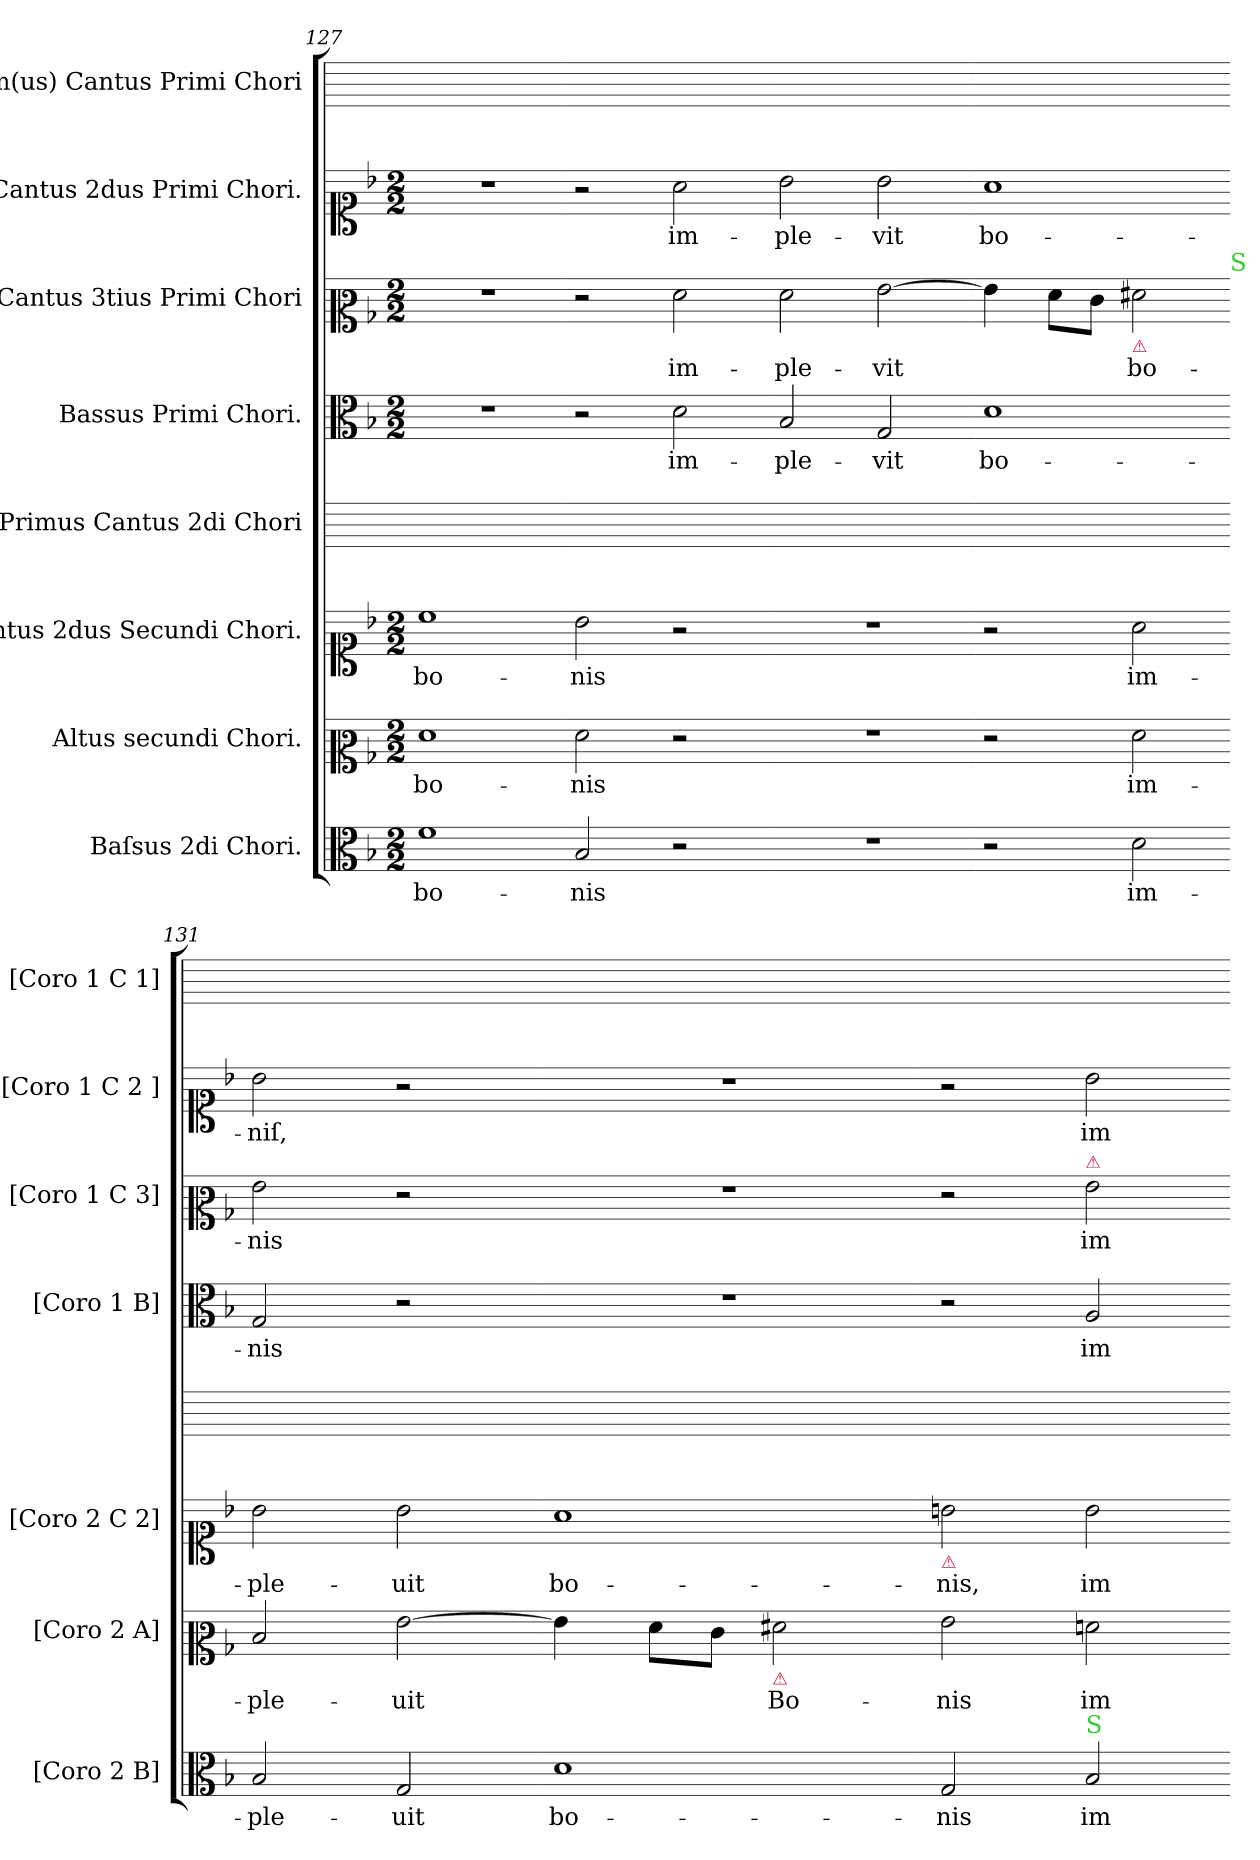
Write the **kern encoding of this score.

**kern	**text	**kern	**text	**kern	**text	**kern	**kern	**text	**kern	**text	**kern	**text	**kern
*part8	*part8	*part7	*part7	*part6	*part6	*part5	*part4	*part4	*part3	*part3	*part2	*part2	*part1
*staff8	*staff8	*staff7	*staff7	*staff6	*staff6	*staff5	*staff4	*staff4	*staff3	*staff3	*staff2	*staff2	*staff1
*I"Baſsus 2di Chori.	*	*I"Altus secundi Chori.	*	*I"Cantus 2dus Secundi Chori.	*	*I"Primus Cantus 2di Chori	*I"Bassus Primi Chori.	*	*I"Cantus 3tius Primi Chori	*	*I"Cantus 2dus Primi Chori.	*	*I"Im(us) Cantus Primi Chori
*I'[Coro 2 B]	*	*I'[Coro 2 A]	*	*I'[Coro 2 C 2]	*	*	*I'[Coro 1 B]	*	*I'[Coro 1 C 3]	*	*I'[Coro 1 C 2 ]	*	*I'[Coro 1 C 1]
*clefC3	*	*clefC2	*	*clefC1	*	*	*clefC3	*	*clefC2	*	*clefC1	*	*
*k[b-]	*	*k[b-]	*	*k[b-]	*	*	*k[b-]	*	*k[b-]	*	*k[b-]	*	*
*F:	*	*F:	*	*F:	*	*	*F:	*	*F:	*	*F:	*	*
*M2/2	*	*M2/2	*	*M2/2	*	*	*M2/2	*	*M2/2	*	*M2/2	*	*
=127	=127	=127	=127	=127	=127	=127	=127	=127	=127	=127	=127	=127	=127
!	!	!	!	!	!LO:LY:i	!	!	!	!	!	!	!	!
1f	bo-	1f	bo-	1cc	bo-	1ryy	1r	.	1r	.	1r	.	1ryy
=128-	=128-	=128-	=128-	=128-	=128-	=128-	=128-	=128-	=128-	=128-	=128-	=128-	=128-
!	!	!	!	!	!LO:LY:i	!	!	!	!	!	!	!	!
2B-/	-nis	2f\	-nis	2b-\	-nis	1ryy	2r	.	2r	.	2r	.	1ryy
2r	.	2r	.	2r	.	.	2d\	im-	2f\	im-	2a\	im-	.
=129-	=129-	=129-	=129-	=129-	=129-	=129-	=129-	=129-	=129-	=129-	=129-	=129-	=129-
1r	.	1r	.	1r	.	1ryy	2B-/	-ple-	2f\	-ple-	2b-\	-ple-	1ryy
.	.	.	.	.	.	.	2G/	-vit	[2g\	-vit	2b-\	-vit	.
=130-	=130-	=130-	=130-	=130-	=130-	=130-	=130-	=130-	=130-	=130-	=130-	=130-	=130-
2r	.	2r	.	2r	.	1ryy	1d	bo-	4g\]	.	1a	bo-	1ryy
.	.	.	.	.	.	.	.	.	8f\L	.	.	.	.
.	.	.	.	.	.	.	.	.	8e\J	.	.	.	.
!	!	!	!	!	!	!	!	!	!LO:TX:b:color=crimson:t=⚠	!	!	!	!
2d\	im-	2f\	im-	2a\	im-	.	.	.	2f#X\	bo-	.	.	.
!	!	!	!	!	!	!	!	!	!LO:TX:a:color=limegreen:t=S	!	!	!	!
=131-	=131-	=131-	=131-	=131-	=131-	=131-	=131-	=131-	=131-	=131-	=131-	=131-	=131-
2B-/	-ple-	2d/	-ple-	2b-\	-ple-	1ryy	2G/	-nis	2g\	-nis	2b-\	-niſ,	1ryy
2G/	-uit	[2g\	-uit	2b-\	-uit	.	2r	.	2r	.	2r	.	.
=132-	=132-	=132-	=132-	=132-	=132-	=132-	=132-	=132-	=132-	=132-	=132-	=132-	=132-
1d	bo-	4g\]	.	1a	bo-	1ryy	1r	.	1r	.	1r	.	1ryy
.	.	8f\L	.	.	.	.	.	.	.	.	.	.	.
.	.	8e\J	.	.	.	.	.	.	.	.	.	.	.
!	!	!LO:TX:b:color=crimson:t=⚠	!	!	!	!	!	!	!	!	!	!	!
.	.	2f#X\	Bo-	.	.	.	.	.	.	.	.	.	.
=133-	=133-	=133-	=133-	=133-	=133-	=133-	=133-	=133-	=133-	=133-	=133-	=133-	=133-
!	!	!	!	!LO:TX:b:color=crimson:t=⚠	!	!	!	!	!	!	!	!	!
2G/	-nis	2g\	-nis	2bn\	-nis,	1ryy	2r	.	2r	.	2r	.	1ryy
!	!	!	!	!	!	!	!	!	!LO:TX:a:color=crimson:t=⚠	!	!	!	!
!LO:TX:a:color=limegreen:t=S	!	!	!	!	!	!	!	!	!	!	!	!	!
2B-/	im-	2fn\	im-	2b\	im-	.	2A/	im-	2g\	im-	2b-\	im-	.
=-	=-	=-	=-	=-	=-	=-	=-	=-	=-	=-	=-	=-	=-
*-	*-	*-	*-	*-	*-	*-	*-	*-	*-	*-	*-	*-	*-
